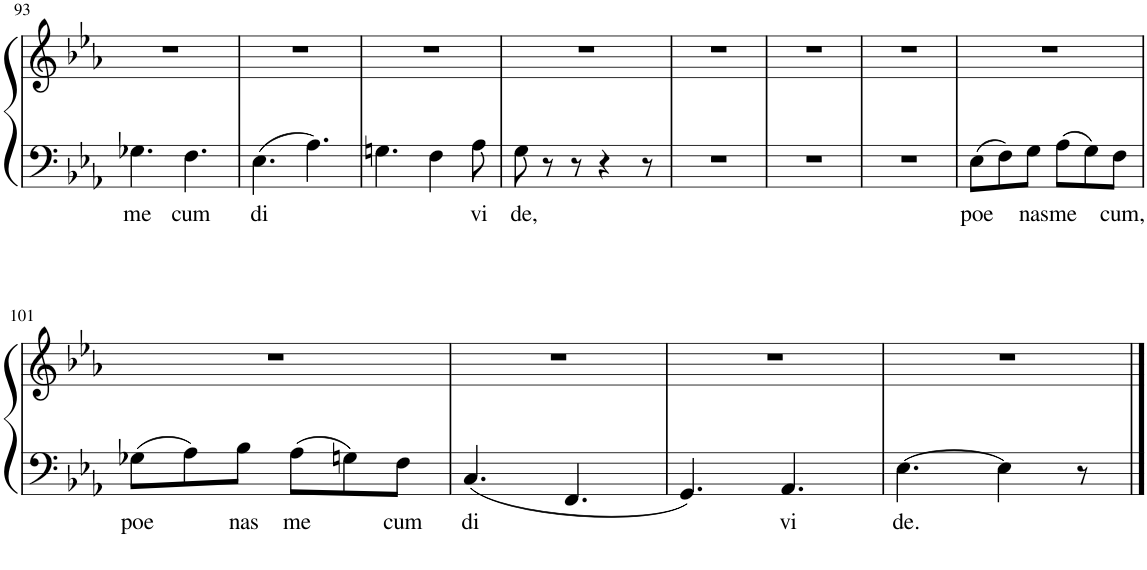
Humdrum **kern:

**kern	**text	**kern
*part1	*part1	*part1
*staff2	*staff2	*staff1
*I"Piano	*	*
*I'Pno.	*	*
!!LO:PB:g=z
*clefF4	*	*clefG2
*k[b-e-a-]	*	*k[b-e-a-]
*M6/8	*	*M6/8
=93	=93	=93
!	!LO:LY:b	!
4.G-X\	me	2.r
!	!LO:LY:b	!
4.F\	cum	.
=94	=94	=94
!	!LO:LY:b	!
4.E-\	di	2.r
4.A-\	.	.
=95	=95	=95
4.Gn\	.	2.r
4F\	.	.
!	!LO:LY:b	!
8A-\	vi	.
=96	=96	=96
!	!LO:LY:b	!
8G\	de,	2.r
8r	.	.
8r	.	.
4r	.	.
8r	.	.
=97	=97	=97
2.r	.	2.r
=98	=98	=98
2.r	.	2.r
=99	=99	=99
2.r	.	2.r
=100	=100	=100
!	!LO:LY:b	!
8E-\L	poe	2.r
8F\	.	.
!	!LO:LY:b	!
8G\J	nas	.
!	!LO:LY:b	!
8A-\L	me	.
8G\	.	.
!	!LO:LY:b	!
8F\J	cum,	.
!!LO:LB:g=z
=101	=101	=101
!	!LO:LY:b	!
8G-X\L	poe	2.r
8A-\	.	.
!	!LO:LY:b	!
8B-\J	nas	.
!	!LO:LY:b	!
8A-\L	me	.
8Gn\	.	.
!	!LO:LY:b	!
8F\J	cum	.
=102	=102	=102
!	!LO:LY:b	!
4.C/	di	2.r
4.FF/	.	.
=103	=103	=103
4.GG/	.	2.r
!	!LO:LY:b	!
4.AA-/	vi	.
=104	=104	=104
!	!LO:LY:b	!
[4.E-\	de.	2.r
4E-\]	.	.
8r	.	.
==	==	==
*-	*-	*-
